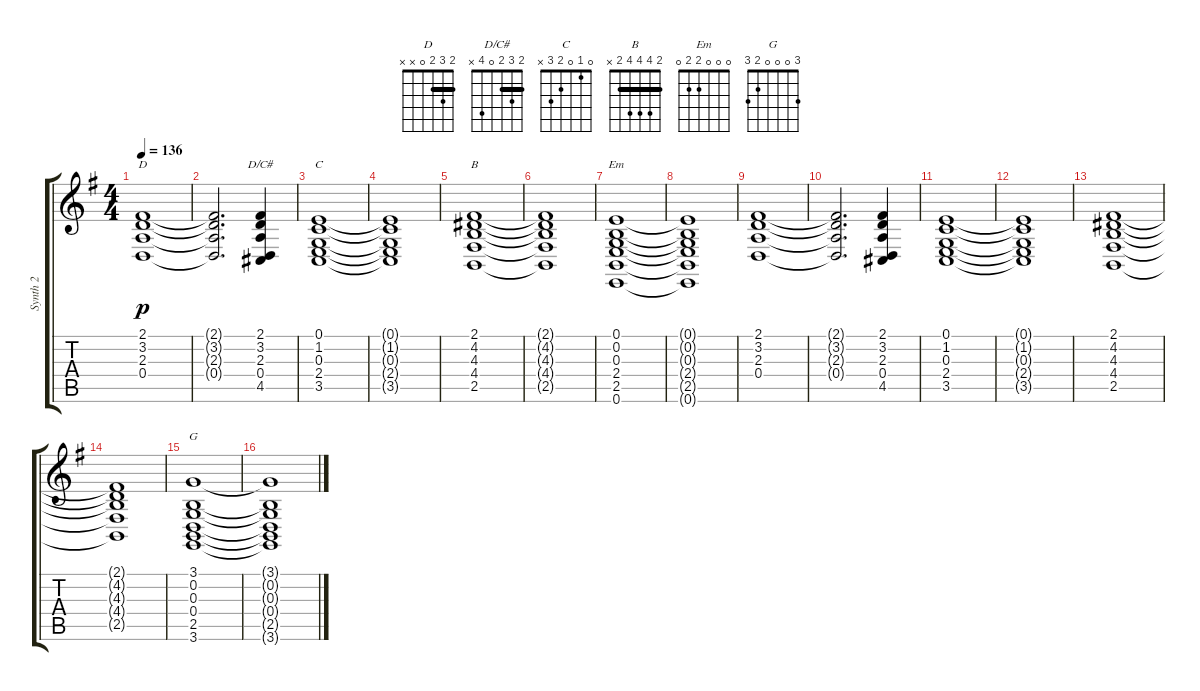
\track ("Synth 2" "Synth 2") {instrument stringensemble1}
\staff {score tabs}
\tuning (E4 B3 G3 D3 A2 E2) {hide}
\chord ("D" 2 3 2 0 x x) {barre 2}
\chord ("D/C#" 2 3 2 0 4 x) {barre 2}
\chord ("C" 0 1 0 2 3 x)
\chord ("B" 2 4 4 4 2 x) {barre 2}
\chord ("Em" 0 0 0 2 2 0)
\chord ("G" 3 0 0 0 2 3)
\ts (4 4)
\tempo 136
\clef g2
\ks g
(2.1 3.2 2.3 0.4).1{ch "D" dy p} |
(2.1{t} 3.2{t} 2.3{t} 0.4{t}).2{d} (2.1 3.2 2.3 0.4 4.5).4{ch "D/C#"} |
(0.1 1.2 0.3 2.4 3.5).1{ch "C"} |
(0.1{t} 1.2{t} 0.3{t} 2.4{t} 3.5{t}).1 |
(2.1 4.2 4.3 4.4 2.5).1{ch "B"} |
(2.1{t} 4.2{t} 4.3{t} 4.4{t} 2.5{t}).1 |
(0.1 0.2 0.3 2.4 2.5 0.6).1{ch "Em"} |
(0.1{t} 0.2{t} 0.3{t} 2.4{t} 2.5{t} 0.6{t}).1 |
(2.1 3.2 2.3 0.4).1 |
(2.1{t} 3.2{t} 2.3{t} 0.4{t}).2{d} (2.1 3.2 2.3 0.4 4.5).4 |
(0.1 1.2 0.3 2.4 3.5).1 |
(0.1{t} 1.2{t} 0.3{t} 2.4{t} 3.5{t}).1 |
(2.1 4.2 4.3 4.4 2.5).1 |
(2.1{t} 4.2{t} 4.3{t} 4.4{t} 2.5{t}).1 |
(3.1 0.2 0.3 0.4 2.5 3.6).1{ch "G"} |
(3.1{t} 0.2{t} 0.3{t} 0.4{t} 2.5{t} 3.6{t}).1
